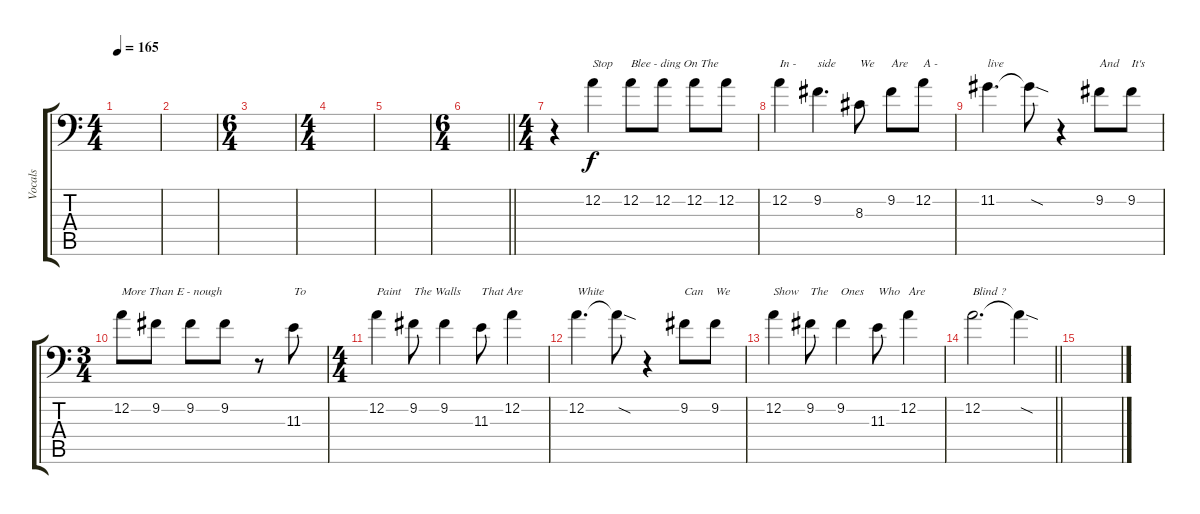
\track ("Vocals" "Vocals") {instrument bassoon}
\staff {score tabs}
\tuning (D4 A3 F3 C3 G2 A1) {hide}
\ts (4 4)
\section ("" "")
\tempo 165
\clef f4
\ks c
|
|
\ts (6 4)
|
\ts (4 4)
|
|
\ts (6 4)
\barLineRight lightlight
|
\ts (4 4)
\section ("" "")
r.4 12.2.4{txt "Stop"} 12.2.8{txt "Blee - ding On The"} 12.2.8 12.2.8 12.2.8 |
12.2.4{txt "In -"} 9.2.4{d txt "side"} 8.3.8{txt "We"} 9.2.8{txt "Are"} 12.2.8{txt "A - "} |
11.2.4{d txt "live"} 11.2{sod t}.8 r.4 9.2.8{txt "And "} 9.2.8{txt "It's"} |
\ts (3 4)
12.2.8{txt "More Than E - nough"} 9.2.8 9.2.8 9.2.8 r.8 11.3.8{txt "To"} |
\ts (4 4)
12.2.4{txt "Paint"} 9.2.8{txt "The Walls"} 9.2.4 11.3.8{txt "That Are"} 12.2.4 |
12.2.4{d txt "White"} 12.2{sod t}.8 r.4 9.2.8{txt "Can "} 9.2.8{txt "We"} |
12.2.4{txt "Show"} 9.2.8{txt "The"} 9.2.4{txt "Ones"} 11.3.8{txt "Who"} 12.2.4{txt "Are"} |
\barLineRight lightlight
12.2.2{d txt "Blind ?"} 12.2{sod t}.4 |
\section ("" "")
